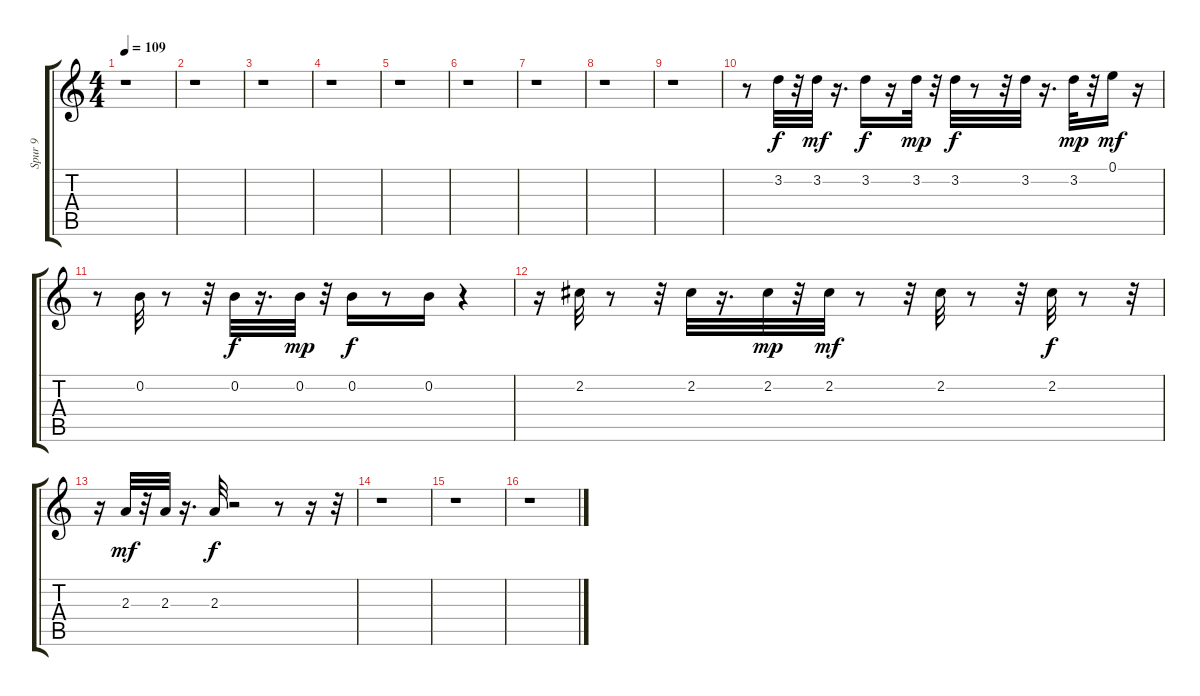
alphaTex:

\track ("Spur 9" "Spur 9") {instrument electricguitarmuted}
\staff {score tabs}
\tuning (E4 B3 G3 D3 A2 E2) {hide}
\ts (4 4)
\tempo 109
\clef g2
\ks c
r.1{dy f} |
r.1 |
r.1 |
r.1 |
r.1 |
r.1 |
r.1 |
r.1 |
r.1 |
r.8 3.2.32 r.32 3.2.32{dy mf} r.16{d} 3.2.16{dy f} r.16 3.2.32{dy mp} r.32 3.2.32{dy f} r.8 r.32 3.2.32 r.16{d} 3.2.32{dy mp} r.32 0.1.16{dy mf} r.16 |
r.8 0.2.32 r.8 r.32 0.2.32{dy f} r.16{d} 0.2.32{dy mp} r.32 0.2.16{dy f} r.8 0.2.16 r.4 |
r.16 2.2.32 r.8 r.32 2.2.32 r.16{d} 2.2.32{dy mp} r.32 2.2.32{dy mf} r.8 r.32 2.2.32 r.8 r.32 2.2.32{dy f} r.8 r.32 |
r.16 2.3.32{dy mf} r.32 2.3.32 r.16{d} 2.3.32{dy f} r.2 r.8 r.16 r.32 |
r.1 |
r.1 |
r.1
